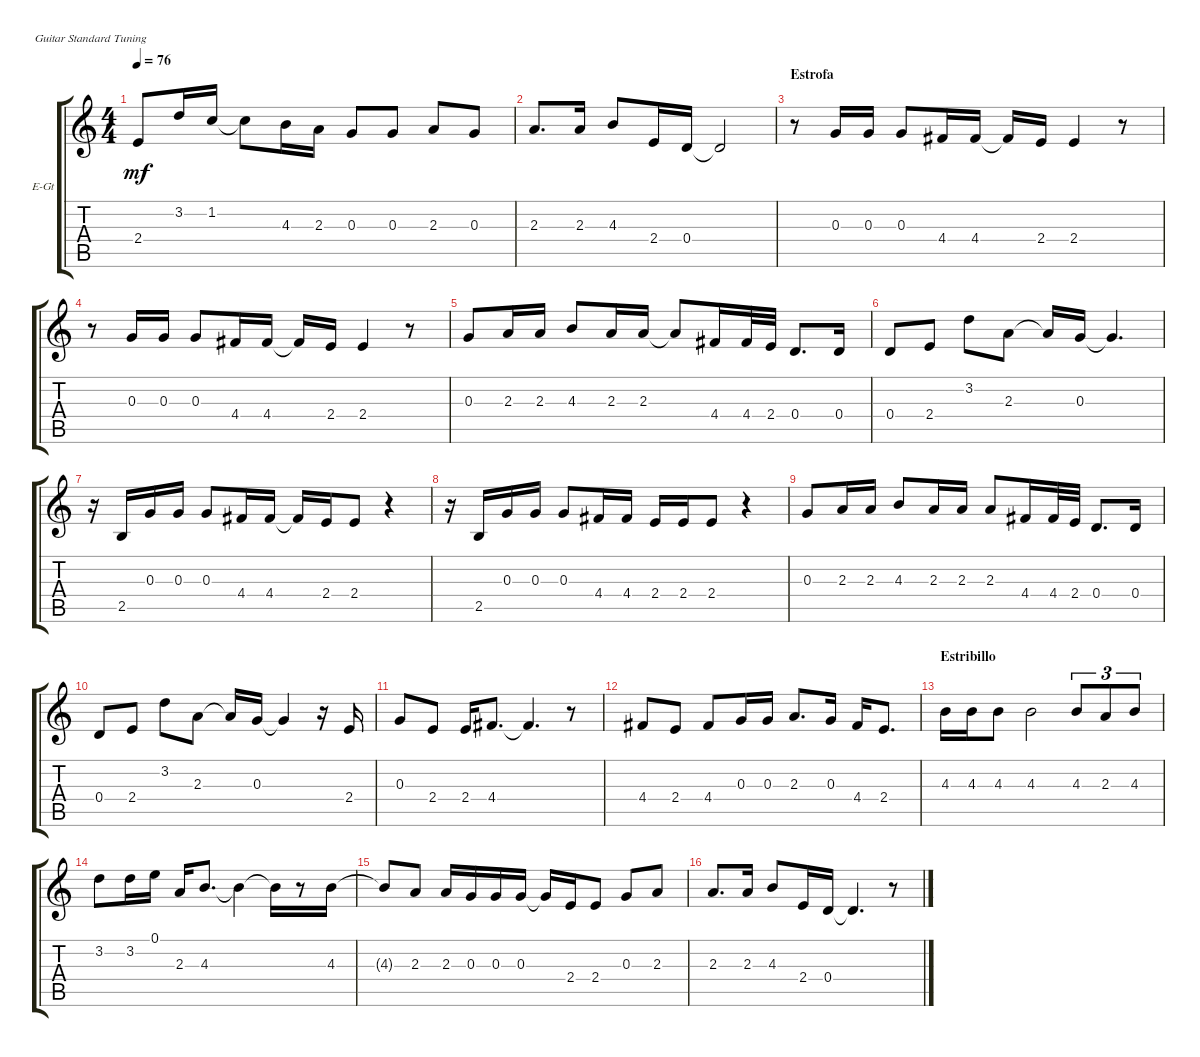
\defaultSystemsLayout 4
\bracketExtendMode groupsimilarinstruments
\firstSystemTrackNameOrientation horizontal
\otherSystemsTrackNameOrientation horizontal
\track ("M.Shadows (voices)" "E-Gt") {instrument electricguitarclean}
\staff {score tabs}
\tuning (E4 B3 G3 D3 A2 E2)
\ts (4 4)
\tempo 76
\clef g2
\ks c
2.4{t}.8{dy mf} 3.2.16 1.2.16 1.2{t}.8 4.3.16 2.3.16 0.3.8 0.3.8 2.3.8 0.3.8 |
2.3.8{d} 2.3.16 4.3.8 2.4.16 0.4.16 0.4{t}.2 |
\section ("" "Estrofa")
r.8 0.3.16 0.3.16 0.3.8 4.4.16 4.4.16 4.4{t}.16 2.4.16 2.4.4 r.8 |
r.8 0.3.16 0.3.16 0.3.8 4.4.16 4.4.16 4.4{t}.16 2.4.16 2.4.4 r.8 |
0.3.8 2.3.16 2.3.16 4.3.8 2.3.16 2.3.16 2.3{t}.8 4.4.16 4.4.32 2.4.32 0.4.8{d} 0.4.16 |
0.4.8 2.4.8 3.2.8 2.3.8 2.3{t}.16 0.3.16 0.3{t}.4{d} |
r.16 2.5.16 0.3.16 0.3.16 0.3.8 4.4.16 4.4.16 4.4{t}.16 2.4.16 2.4.8 r.4 |
r.16 2.5.16 0.3.16 0.3.16 0.3.8 4.4.16 4.4.16 2.4.16 2.4.16 2.4.8 r.4 |
0.3.8 2.3.16 2.3.16 4.3.8 2.3.16 2.3.16 2.3.8 4.4.16 4.4.32 2.4.32 0.4.8{d} 0.4.16 |
0.4.8 2.4.8 3.2.8 2.3.8 2.3{t}.16 0.3.16 0.3{t}.4 r.16 2.4.16 |
0.3.8 2.4.8 2.4.16 4.4.8{d} 4.4{t}.4{d} r.8 |
4.4.8 2.4.8 4.4.8 0.3.16 0.3.16 2.3.8{d} 0.3.16 4.4.16 2.4.8{d} |
\section ("" "Estribillo")
4.3.16 4.3.16 4.3.8 4.3.2 4.3.8{tu (3 2)} 2.3.8{tu (3 2)} 4.3.8{tu (3 2)} |
3.2.8 3.2.16 0.1.16 2.3.16 4.3.8{d} 4.3{t}.4 4.3{t}.16 r.8 4.3.16 |
4.3{t}.8 2.3.8 2.3.16 0.3.16 0.3.16 0.3.16 0.3{t}.16 2.4.16 2.4.8 0.3.8 2.3.8 |
2.3.8{d} 2.3.16 4.3.8 2.4.16 0.4.16 0.4{t}.4{d} r.8
